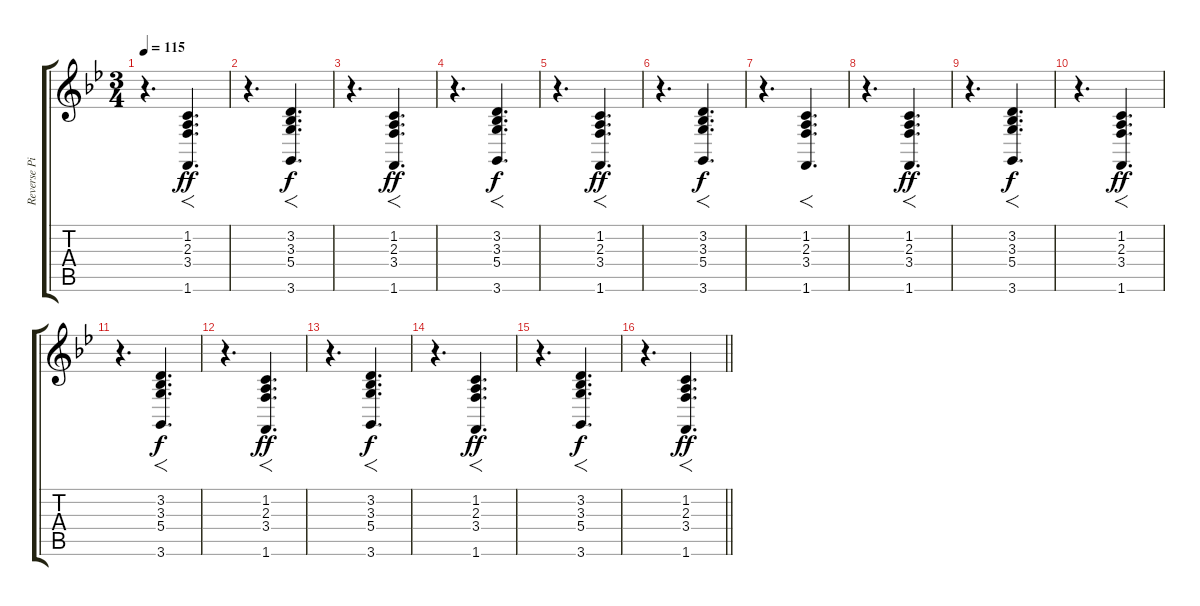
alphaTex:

\track ("Reverse Piano" "Reverse Pi") {instrument acousticgrandpiano}
\staff {score tabs}
\tuning (E4 B3 G3 D3 A2 E2) {hide}
\ts (3 4)
\tempo 115
\clef g2
\ks gminor
r.4{d dy f} (1.2 2.3 3.4 1.6).4{f d dy ff} |
r.4{d} (3.2 3.3 5.4 3.6).4{f d dy f} |
r.4{d} (1.2 2.3 3.4 1.6).4{f d dy ff} |
r.4{d} (3.2 3.3 5.4 3.6).4{f d dy f} |
r.4{d} (1.2 2.3 3.4 1.6).4{f d dy ff} |
r.4{d} (3.2 3.3 5.4 3.6).4{f d dy f} |
r.4{d} (1.2 2.3 3.4 1.6).4{f d} |
r.4{d} (1.2 2.3 3.4 1.6).4{f d dy ff} |
r.4{d} (3.2 3.3 5.4 3.6).4{f d dy f} |
r.4{d} (1.2 2.3 3.4 1.6).4{f d dy ff} |
r.4{d} (3.2 3.3 5.4 3.6).4{f d dy f} |
r.4{d} (1.2 2.3 3.4 1.6).4{f d dy ff} |
r.4{d} (3.2 3.3 5.4 3.6).4{f d dy f} |
r.4{d} (1.2 2.3 3.4 1.6).4{f d dy ff} |
r.4{d} (3.2 3.3 5.4 3.6).4{f d dy f} |
\barLineRight lightlight
r.4{d} (1.2 2.3 3.4 1.6).4{f d dy ff}
